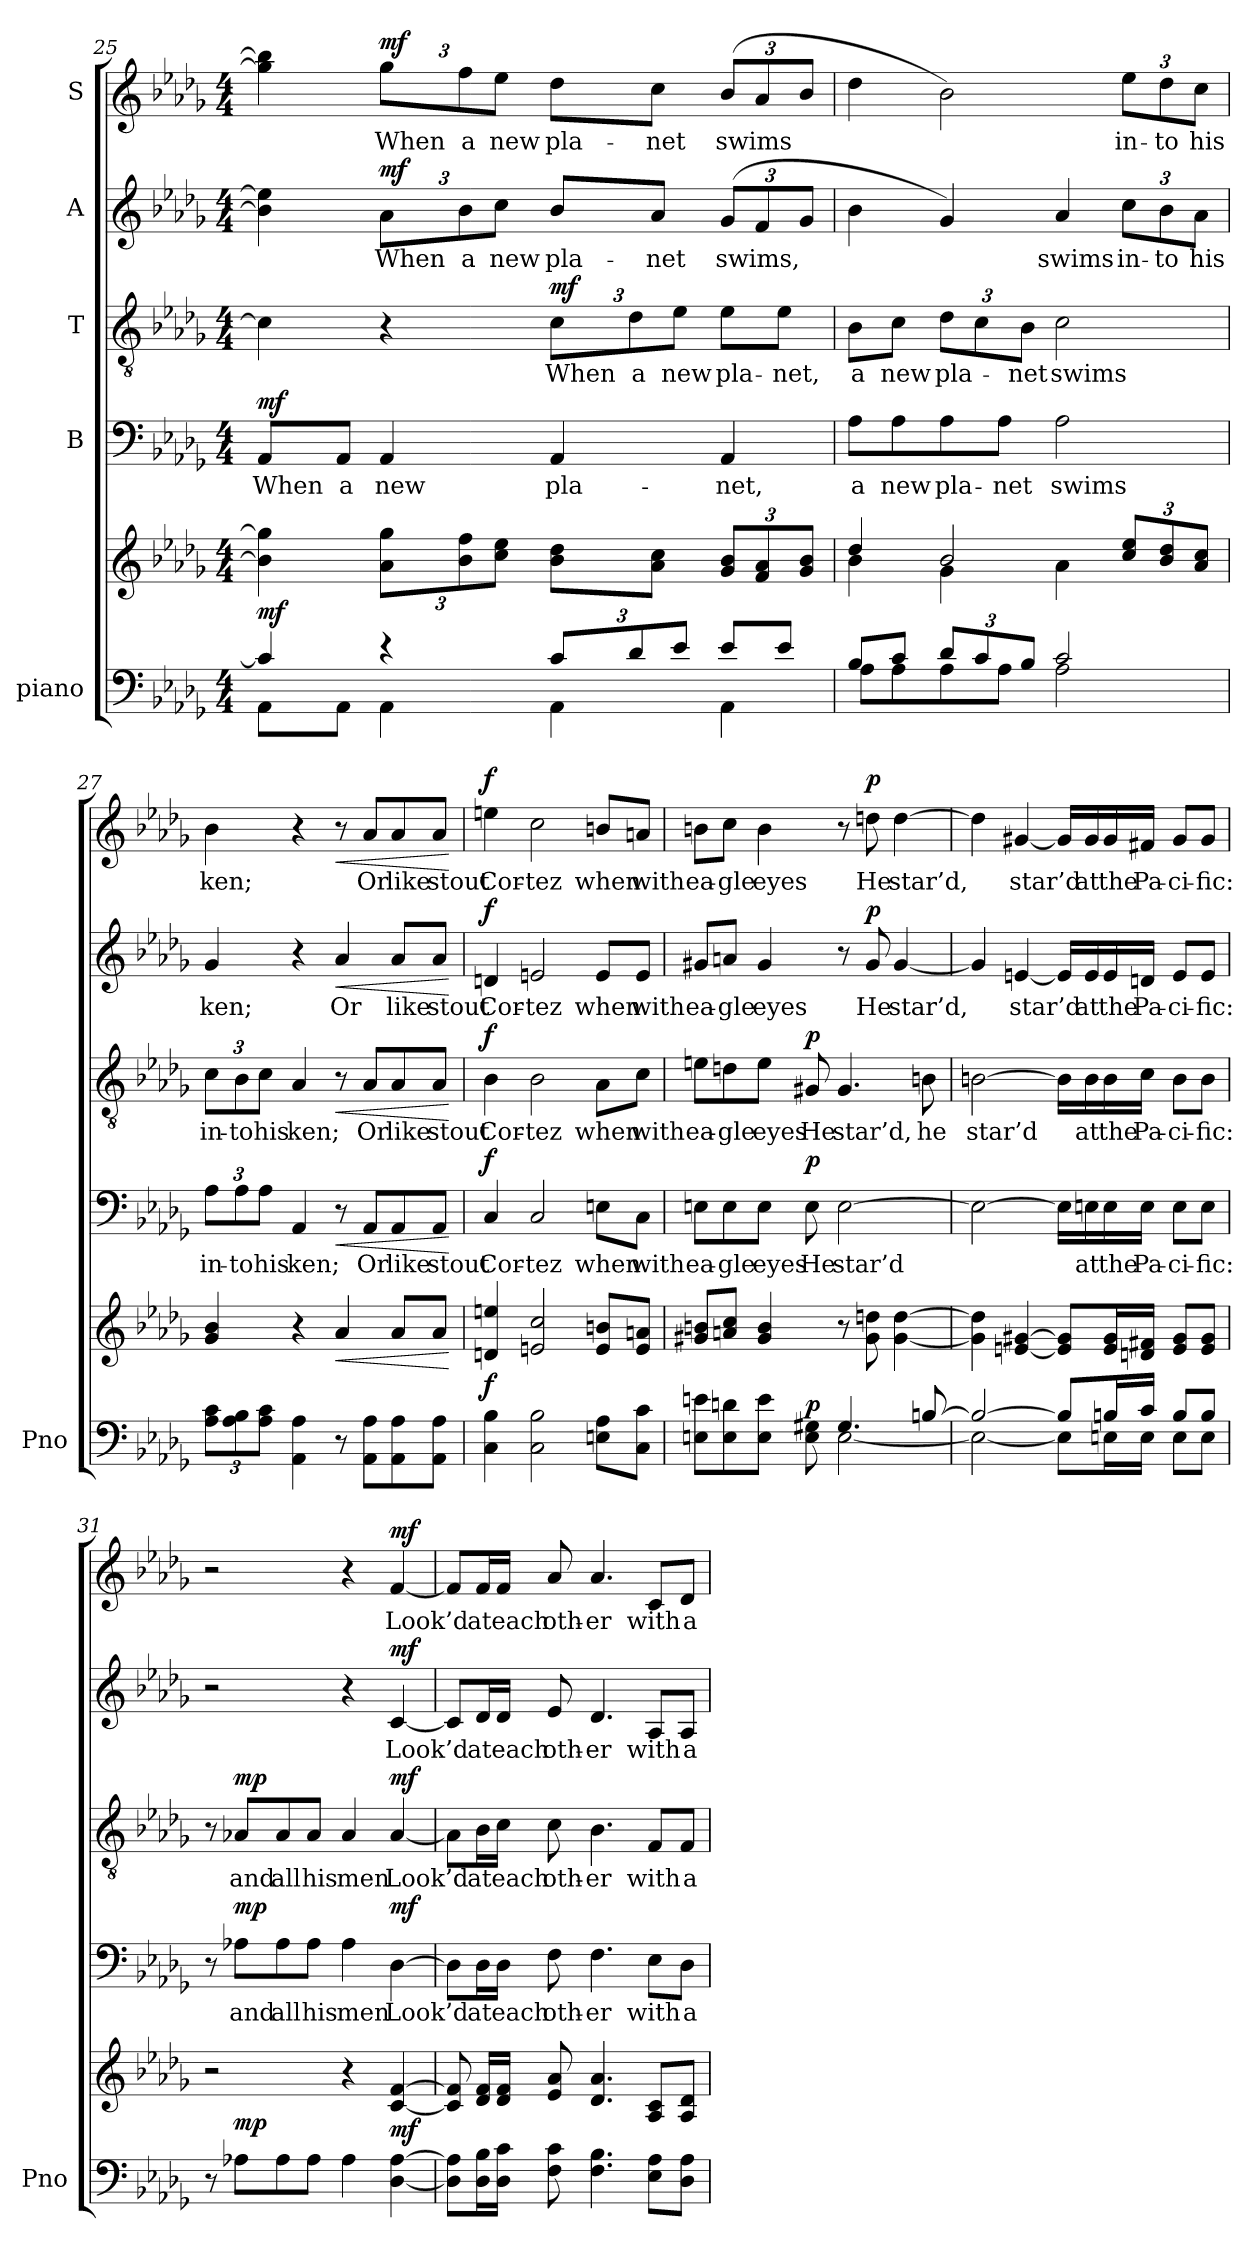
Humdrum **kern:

**kern	**kern	**dynam	**kern	**text	**dynam	**kern	**text	**dynam	**kern	**text	**dynam	**kern	**text	**dynam
*part5	*part5	*part5	*part4	*part4	*part4	*part3	*part3	*part3	*part2	*part2	*part2	*part1	*part1	*part1
*staff6	*staff5	*staff5/6	*staff4	*staff4	*staff4	*staff3	*staff3	*staff3	*staff2	*staff2	*staff2	*staff1	*staff1	*staff1
*I"piano	*	*	*I"B	*	*	*I"T	*	*	*I"A	*	*	*I"S	*	*
*I'Pno	*	*	*	*	*	*	*	*	*	*	*	*	*	*
!!LO:PB:g=z
*clefF4	*clefG2	*	*clefF4	*	*	*clefGv2	*	*	*clefG2	*	*	*clefG2	*	*
*k[b-e-a-d-g-]	*k[b-e-a-d-g-]	*	*k[b-e-a-d-g-]	*	*	*k[b-e-a-d-g-]	*	*	*k[b-e-a-d-g-]	*	*	*k[b-e-a-d-g-]	*	*
*M4/4	*M4/4	*	*M4/4	*	*	*M4/4	*	*	*M4/4	*	*	*M4/4	*	*
=25	=25	=25	=25	=25	=25	=25	=25	=25	=25	=25	=25	=25	=25	=25
*^	*	*	*	*	*	*	*	*	*	*	*	*	*	*
!	!	!	!LO:DY:b	!	!LO:LY:b	!LO:DY:a	!	!	!	!	!	!	!	!	!
4c/]	8AA-\L	4b-\] 4gg-\]	mf	8AA-/L	-When	mf	4c\]	.	.	4b-\] 4ee-\]	.	.	4gg-\] 4bb-\]	.	.
!	!	!	!	!	!LO:LY:b	!	!	!	!	!	!	!	!	!	!
.	8AA-\J	.	.	8AA-/J	a	.	.	.	.	.	.	.	.	.	.
*	*	*Xbrackettup	*	*	*	*	*	*	*	*	*	*	*	*	*
!	!	!	!	!	!LO:LY:b	!	!	!	!	!	!	!	!	!	!
*	*	*	*	*	*	*	*	*	*	*Xbrackettup	*	*	*	*	*
!	!	!	!	!	!	!	!	!	!	!	!LO:LY:b	!	!	!	!
*	*	*	*	*	*	*	*	*	*	*	*	*	*Xbrackettup	*	*
!	!	!	!	!	!	!	!	!	!	!	!	!LO:DY:a	!	!LO:LY:b	!LO:DY:a
4r	4AA-\	12a-\ 12gg-\L	.	4AA-/	new	.	4r	.	.	12a-\L	When	mf	12gg-\L	When	mf
!	!	!	!	!	!	!	!	!	!	!	!LO:LY:b	!	!	!LO:LY:b	!
.	.	12b-\ 12ff\	.	.	.	.	.	.	.	12b-\	a	.	12ff\	a	.
!	!	!	!	!	!	!	!	!	!	!	!LO:LY:b	!	!	!LO:LY:b	!
.	.	12cc\ 12ee-\J	.	.	.	.	.	.	.	12cc\J	new	.	12ee-\J	new	.
*Xbrackettup	*	*	*	*	*	*	*	*	*	*	*	*	*	*	*
!	!	!	!	!	!LO:LY:b	!	!	!	!	!	!	!	!	!	!
*	*	*	*	*	*	*	*Xbrackettup	*	*	*	*	*	*	*	*
!	!	!	!	!	!	!	!	!LO:LY:b	!LO:DY:a	!	!LO:LY:b	!	!	!LO:LY:b	!
12c/L	4AA-\	8b-\ 8dd-\L	.	4AA-/	pla-	.	12c\L	When	mf	8b-/L	pla-	.	8dd-\L	pla-	.
!	!	!	!	!	!	!	!	!LO:LY:b	!	!	!	!	!	!	!
12d-/	.	.	.	.	.	.	12d-\	a	.	.	.	.	.	.	.
!	!	!	!	!	!	!	!	!	!	!	!LO:LY:b	!	!	!LO:LY:b	!
.	.	8a-\ 8cc\J	.	.	.	.	.	.	.	8a-/J	net	.	8cc\J	net	.
!	!	!	!	!	!	!	!	!LO:LY:b	!	!	!	!	!	!	!
12e-/J	.	.	.	.	.	.	12e-\J	new	.	.	.	.	.	.	.
!	!	!	!	!	!LO:LY:b	!	!	!LO:LY:b	!	!	!LO:LY:b	!	!	!LO:LY:b	!
8e-/L	4AA-\	12g-/ 12b-/L	.	4AA-/	net,	.	8e-\L	pla-	.	(>12g-/L	swims,	.	(>12b-/L	swims	.
.	.	12f/ 12a-/	.	.	.	.	.	.	.	12f/	.	.	12a-/	.	.
!	!	!	!	!	!	!	!	!LO:LY:b	!	!	!	!	!	!	!
8e-/J	.	.	.	.	.	.	8e-\J	net,	.	.	.	.	.	.	.
.	.	12g-/ 12b-/J	.	.	.	.	.	.	.	12g-/J	.	.	12b-/J	.	.
=26	=26	=26	=26	=26	=26	=26	=26	=26	=26	=26	=26	=26	=26	=26	=26
*	*	*^	*	*	*	*	*	*	*	*	*	*	*	*	*
!	!	!	!	!	!	!LO:LY:b	!	!	!LO:LY:b	!	!	!	!	!	!	!
8B-/L	8A-\L	4dd-/	4b-\	.	8A-\L	a	.	8B-\L	a	.	4b-\	.	.	4dd-\	.	.
!	!	!	!	!	!	!LO:LY:b	!	!	!LO:LY:b	!	!	!	!	!	!	!
8c/J	8A-\	.	.	.	8A-\	new	.	8c\J	new	.	.	.	.	.	.	.
!	!	!	!	!	!	!LO:LY:b	!	!	!LO:LY:b	!	!	!	!	!	!	!
12d-/L	8A-\	2b-/	4g-\	.	8A-\	pla-	.	12d-\L	pla-	.	4g-/)	.	.	2b-\)	.	.
12c/	.	.	.	.	.	.	.	12c\	.	.	.	.	.	.	.	.
!	!	!	!	!	!	!LO:LY:b	!	!	!	!	!	!	!	!	!	!
.	8A-\J	.	.	.	8A-\J	net	.	.	.	.	.	.	.	.	.	.
!	!	!	!	!	!	!	!	!	!LO:LY:b	!	!	!	!	!	!	!
12B-/J	.	.	.	.	.	.	.	12B-\J	net	.	.	.	.	.	.	.
!	!	!	!	!	!	!LO:LY:b	!	!	!LO:LY:b	!	!	!LO:LY:b	!	!	!	!
2c/	2A-\	.	4a-\	.	2A-\	swims	.	2c\	swims	.	4a-/	swims	.	.	.	.
!	!	!	!	!	!	!	!	!	!	!	!	!LO:LY:b	!	!	!LO:LY:b	!
.	.	12cc/ 12ee-/L	4ryy	.	.	.	.	.	.	.	12cc\L	in-	.	12ee-\L	in-	.
!	!	!	!	!	!	!	!	!	!	!	!	!LO:LY:b	!	!	!LO:LY:b	!
.	.	12b-/ 12dd-/	.	.	.	.	.	.	.	.	12b-\	to	.	12dd-\	to	.
!	!	!	!	!	!	!	!	!	!	!	!	!LO:LY:b	!	!	!LO:LY:b	!
.	.	12a-/ 12cc/J	.	.	.	.	.	.	.	.	12a-\J	his	.	12cc\J	his	.
*v	*v	*	*	*	*	*	*	*	*	*	*	*	*	*	*	*
*	*v	*v	*	*	*	*	*	*	*	*	*	*	*	*	*
!!LO:LB:g=z
=27	=27	=27	=27	=27	=27	=27	=27	=27	=27	=27	=27	=27	=27	=27
*	*	*	*Xbrackettup	*	*	*	*	*	*	*	*	*	*	*
!	!	!	!	!LO:LY:b	!	!	!LO:LY:b	!	!	!LO:LY:b	!	!	!LO:LY:b	!
12A-\ 12c\L	4g-/ 4b-/	.	12A-\L	in-	.	12c\L	in-	.	4g-/	ken;	.	4b-\	ken;	.
!	!	!	!	!LO:LY:b	!	!	!LO:LY:b	!	!	!	!	!	!	!
12A-\ 12B-\	.	.	12A-\	-to	.	12B-\	-to	.	.	.	.	.	.	.
!	!	!	!	!LO:LY:b	!	!	!LO:LY:b	!	!	!	!	!	!	!
12A-\ 12c\J	.	.	12A-\J	-his	.	12c\J	-his	.	.	.	.	.	.	.
!	!	!	!	!LO:LY:b	!	!	!LO:LY:b	!	!	!	!	!	!	!
4AA-\ 4A-\	4r	.	4AA-/	-ken;	.	4A-/	-ken;	.	4r	.	.	4r	.	.
!	!	!LO:HP:b	!	!	!LO:HP:b	!	!	!LO:HP:b	!	!LO:LY:b	!LO:HP:b	!	!	!LO:HP:b
8r	4a-/	<	8r	.	<	8r	.	<	4a-/	Or	<	8r	.	<
!	!	!	!	!LO:LY:b	!	!	!LO:LY:b	!	!	!	!	!	!LO:LY:b	!
8AA-\ 8A-\L	.	.	8AA-/L	Or	.	8A-/L	Or	.	.	.	.	8a-/L	Or	.
!	!	!	!	!LO:LY:b	!	!	!LO:LY:b	!	!	!LO:LY:b	!	!	!LO:LY:b	!
8AA-\ 8A-\	8a-/L	.	8AA-/	like	.	8A-/	like	.	8a-/L	like	.	8a-/	like	.
!	!	!	!	!LO:LY:b	!	!	!LO:LY:b	!	!	!LO:LY:b	!	!	!LO:LY:b	!
8AA-\ 8A-\J	8a-/J	.	8AA-/J	-stout	.	8A-/J	-stout	.	8a-/J	stout	.	8a-/J	stout	.
.	.	[	.	.	[	.	.	[	.	.	[	.	.	[
=28	=28	=28	=28	=28	=28	=28	=28	=28	=28	=28	=28	=28	=28	=28
!	!	!LO:DY:b	!	!LO:LY:b	!LO:DY:a	!	!LO:LY:b	!LO:DY:a	!	!LO:LY:b	!LO:DY:a	!	!LO:LY:b	!LO:DY:a
4C\ 4B-\	4dn/ 4een/	f	4C/	-Cor-	f	4B-\	-Cor-	f	4dn/	Cor-	f	4een\	Cor-	f
!	!	!	!	!LO:LY:b	!	!	!LO:LY:b	!	!	!LO:LY:b	!	!	!LO:LY:b	!
2C\ 2B-\	2en/ 2cc/	.	2C/	-tez	.	2B-\	-tez	.	2en/	-tez	.	2cc\	-tez	.
!	!	!	!	!LO:LY:b	!	!	!LO:LY:b	!	!	!LO:LY:b	!	!	!LO:LY:b	!
8En\ 8A-\L	8e/ 8bn/L	.	8En\L	-when	.	8A-\L	-when	.	8e/L	-when	.	8bn/L	-when	.
!	!	!	!	!LO:LY:b	!	!	!LO:LY:b	!	!	!LO:LY:b	!	!	!LO:LY:b	!
8C\ 8c\J	8e/ 8an/J	.	8C\J	-with	.	8c\J	-with	.	8e/J	-with	.	8an/J	-with	.
=29	=29	=29	=29	=29	=29	=29	=29	=29	=29	=29	=29	=29	=29	=29
*^	*	*	*	*	*	*	*	*	*	*	*	*	*	*
!	!	!	!	!	!LO:LY:b	!	!	!LO:LY:b	!	!	!LO:LY:b	!	!	!LO:LY:b	!
8En\ 8en\L	2ryy	8g#X/ 8bn/L	.	8En\L	-ea-	.	8en\L	-ea-	.	8g#X/L	-ea-	.	8bn\L	-ea-	.
!	!	!	!	!	!LO:LY:b	!	!	!LO:LY:b	!	!	!LO:LY:b	!	!	!LO:LY:b	!
8E\ 8dn\	.	8an/ 8cc/J	.	8E\	-gle	.	8dn\	-gle	.	8an/J	-gle	.	8cc\J	-gle	.
!	!	!	!	!	!LO:LY:b	!	!	!LO:LY:b	!	!	!LO:LY:b	!	!	!LO:LY:b	!
8E\ 8e\J	.	4g#/ 4b/	.	8E\J	-eyes	.	8e\J	-eyes	.	4g#/	-eyes	.	4b\	-eyes	.
!	!	!	!LO:DY:a=2	!	!LO:LY:b	!LO:DY:a	!	!LO:LY:b	!LO:DY:a	!	!	!	!	!	!
8E\ 8G#X\	.	.	p	8E\	-He	p	8G#X/	-He	p	.	.	.	.	.	.
!	!	!	!	!	!LO:LY:b	!	!	!LO:LY:b	!	!	!	!	!	!	!
4.G#/	[2E\	8r	.	[2E\	-star’d	.	4.G#/	-star’d,	.	8r	.	.	8r	.	.
!	!	!	!	!	!	!	!	!	!	!	!LO:LY:b	!LO:DY:a	!	!LO:LY:b	!LO:DY:a
.	.	8g#\ 8ddn\	.	.	.	.	.	.	.	8g#/	-He	p	8ddn\	-He	p
!	!	!	!	!	!	!	!	!	!	!	!LO:LY:b	!	!	!LO:LY:b	!
.	.	[4g#\ [4dd\	.	.	.	.	.	.	.	[4g#/	-star’d,	.	[4dd\	-star’d,	.
!	!	!	!	!	!	!	!	!LO:LY:b	!	!	!	!	!	!	!
[8Bn/	.	.	.	.	.	.	8Bn\	-he	.	.	.	.	.	.	.
!!LO:PB:g=z
=30	=30	=30	=30	=30	=30	=30	=30	=30	=30	=30	=30	=30	=30	=30	=30
!	!	!	!	!	!	!	!	!LO:LY:b	!	!	!	!	!	!	!
2B/_	2E\_	4g#\] 4dd\]	.	2E\_	.	.	[2Bn\	-star’d	.	4g#/]	.	.	4dd\]	.	.
!	!	!	!	!	!	!	!	!	!	!	!LO:LY:b	!	!	!LO:LY:b	!
.	.	[4en/ [4g#X/	.	.	.	.	.	.	.	[4en/	star’d	.	[4g#X/	star’d	.
8B/L]	8E\L]	8e/] 8g#/]L	.	16E\LL]	.	.	16B\LL]	.	.	16e/LL]	.	.	16g#/LL]	.	.
!	!	!	!	!	!LO:LY:b	!	!	!LO:LY:b	!	!	!LO:LY:b	!	!	!LO:LY:b	!
.	.	.	.	16En\	at	.	16B\	at	.	16e/	at	.	16g#/	at	.
!	!	!	!	!	!LO:LY:b	!	!	!LO:LY:b	!	!	!LO:LY:b	!	!	!LO:LY:b	!
16Bn/L	16En\L	16e/ 16g#/L	.	16E\	the	.	16B\	the	.	16e/	the	.	16g#/	the	.
!	!	!	!	!	!LO:LY:b	!	!	!LO:LY:b	!	!	!LO:LY:b	!	!	!LO:LY:b	!
16c/JJ	16E\JJ	16dn/ 16f#X/JJ	.	16E\JJ	Pa-	.	16c\JJ	Pa-	.	16dn/JJ	Pa-	.	16f#X/JJ	Pa-	.
!	!	!	!	!	!LO:LY:b	!	!	!LO:LY:b	!	!	!LO:LY:b	!	!	!LO:LY:b	!
8B/L	8E\L	8e/ 8g#/L	.	8E\L	ci-	.	8B\L	ci-	.	8e/L	ci-	.	8g#/L	ci-	.
!	!	!	!	!	!LO:LY:b	!	!	!LO:LY:b	!	!	!LO:LY:b	!	!	!LO:LY:b	!
8B/J	8E\J	8e/ 8g#/J	.	8E\J	fic:	.	8B\J	fic:	.	8e/J	fic:	.	8g#/J	fic:	.
*v	*v	*	*	*	*	*	*	*	*	*	*	*	*	*	*
=31	=31	=31	=31	=31	=31	=31	=31	=31	=31	=31	=31	=31	=31	=31
8r	2r	.	8r	.	.	8r	.	.	2r	.	.	2r	.	.
!	!	!LO:DY:a=2	!	!LO:LY:b	!LO:DY:a	!	!LO:LY:b	!LO:DY:a	!	!	!	!	!	!
8A-X\L	.	mp	8A-X\L	and	mp	8A-X/L	and	mp	.	.	.	.	.	.
!	!	!	!	!LO:LY:b	!	!	!LO:LY:b	!	!	!	!	!	!	!
8A-\	.	.	8A-\	all	.	8A-/	all	.	.	.	.	.	.	.
!	!	!	!	!LO:LY:b	!	!	!LO:LY:b	!	!	!	!	!	!	!
8A-\J	.	.	8A-\J	his	.	8A-/J	his	.	.	.	.	.	.	.
!	!	!	!	!LO:LY:b	!	!	!LO:LY:b	!	!	!	!	!	!	!
4A-\	4r	.	4A-\	men	.	4A-/	men	.	4r	.	.	4r	.	.
!	!	!LO:DY:b	!	!LO:LY:b	!LO:DY:a	!	!LO:LY:b	!LO:DY:a	!	!LO:LY:b	!LO:DY:a	!	!LO:LY:b	!LO:DY:a
[4D-\ [4A-\	[4c/ [4f/	mf	[4D-\	Look’d	mf	[4A-/	Look’d	mf	[4c/	Look’d	mf	[4f/	Look’d	mf
=32	=32	=32	=32	=32	=32	=32	=32	=32	=32	=32	=32	=32	=32	=32
8D-\] 8A-\]L	8c/] 8f/]	.	8D-\L]	.	.	8A-\L]	.	.	8c/L]	.	.	8f/L]	.	.
!	!	!	!	!LO:LY:b	!	!	!LO:LY:b	!	!	!LO:LY:b	!	!	!LO:LY:b	!
16D-\ 16B-\L	16d-/ 16f/LL	.	16D-\L	at	.	16B-\L	at	.	16d-/L	at	.	16f/L	at	.
!	!	!	!	!LO:LY:b	!	!	!LO:LY:b	!	!	!LO:LY:b	!	!	!LO:LY:b	!
16D-\ 16c\JJ	16d-/ 16f/JJ	.	16D-\JJ	each	.	16c\JJ	each	.	16d-/JJ	each	.	16f/JJ	each	.
!	!	!	!	!LO:LY:b	!	!	!LO:LY:b	!	!	!LO:LY:b	!	!	!LO:LY:b	!
8F\ 8c\	8e-/ 8a-/	.	8F\	oth-	.	8c\	oth-	.	8e-/	oth-	.	8a-/	oth-	.
!	!	!	!	!LO:LY:b	!	!	!LO:LY:b	!	!	!LO:LY:b	!	!	!LO:LY:b	!
4.F\ 4.B-\	4.d-/ 4.a-/	.	4.F\	er	.	4.B-\	er	.	4.d-/	er	.	4.a-/	er	.
!	!	!	!	!LO:LY:b	!	!	!LO:LY:b	!	!	!LO:LY:b	!	!	!LO:LY:b	!
8E-\ 8A-\L	8A-/ 8c/L	.	8E-\L	with	.	8F/L	with	.	8A-/L	with	.	8c/L	with	.
!	!	!	!	!LO:LY:b	!	!	!LO:LY:b	!	!	!LO:LY:b	!	!	!LO:LY:b	!
8D-\ 8A-\J	8A-/ 8d-/J	.	8D-\J	a	.	8F/J	a	.	8A-/J	a	.	8d-/J	a	.
=	=	=	=	=	=	=	=	=	=	=	=	=	=	=
*-	*-	*-	*-	*-	*-	*-	*-	*-	*-	*-	*-	*-	*-	*-
